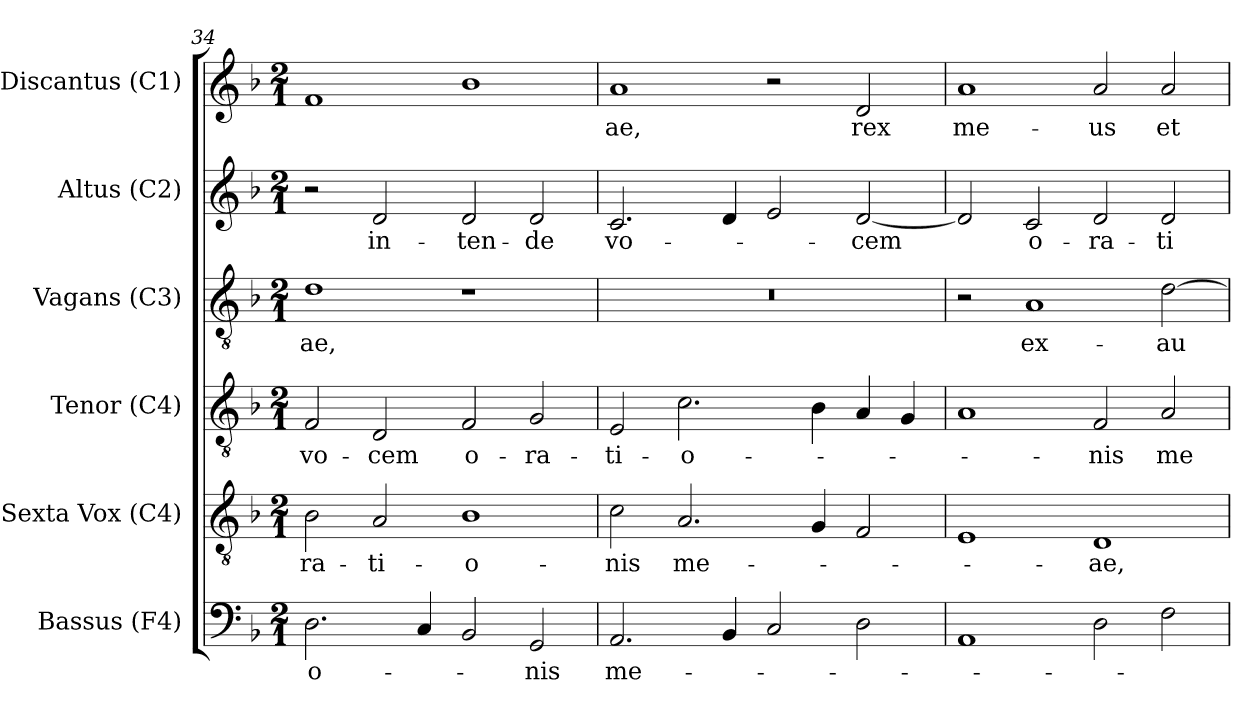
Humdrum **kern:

**kern	**text	**kern	**text	**kern	**text	**kern	**text	**kern	**text	**kern	**text
*part6	*part6	*part5	*part5	*part4	*part4	*part3	*part3	*part2	*part2	*part1	*part1
*staff6	*staff6	*staff5	*staff5	*staff4	*staff4	*staff3	*staff3	*staff2	*staff2	*staff1	*staff1
*I"Bassus (F4)	*	*I"Sexta Vox (C4)	*	*I"Tenor (C4)	*	*I"Vagans (C3)	*	*I"Altus (C2)	*	*I"Discantus (C1)	*
*I'B.	*	*I'SV.	*	*I'T.	*	*I'V.	*	*I'A.	*	*I'D.	*
*clefF4	*	*clefGv2	*	*clefGv2	*	*clefGv2	*	*clefG2	*	*clefG2	*
*	*	*	*	*	*	*ITrd7c12	*	*ITrd7c12	*	*	*
*k[b-]	*	*k[b-]	*	*k[b-]	*	*k[b-]	*	*k[b-]	*	*k[b-]	*
*F:	*	*F:	*	*F:	*	*F:	*	*F:	*	*F:	*
*M2/1	*	*M2/1	*	*M2/1	*	*M2/1	*	*M2/1	*	*M2/1	*
=34	=34	=34	=34	=34	=34	=34	=34	=34	=34	=34	=34
!	!LO:LY:b:color=#000000	!	!	!	!	!	!	!	!	!	!
!	!	!	!LO:LY:b:color=#000000	!	!	!	!	!	!	!	!
!	!	!	!	!	!LO:LY:b:color=#000000	!	!	!	!	!	!
!	!	!	!	!	!	!	!LO:LY:b:color=#000000	!	!	!	!
2.Di\	-o-	2B-i\	-ra-	2Fi/	vo-	1Di	-ae,	2r	.	1fi	.
!	!	!	!LO:LY:b:color=#000000	!	!	!	!	!	!	!	!
!	!	!	!	!	!LO:LY:b:color=#000000	!	!	!	!	!	!
!	!	!	!	!	!	!	!	!	!LO:LY:b:color=#000000	!	!
.	.	2Ai/	-ti-	2Di/	-cem	.	.	2Di/	in-	.	.
4Ci/	.	.	.	.	.	.	.	.	.	.	.
!	!	!	!LO:LY:b:color=#000000	!	!	!	!	!	!	!	!
!	!	!	!	!	!LO:LY:b:color=#000000	!	!	!	!	!	!
!	!	!	!	!	!	!	!	!	!LO:LY:b:color=#000000	!	!
2BB-i/	.	1B-i	-o-	2Fi/	o-	1r	.	2Di/	-ten-	1b-i	.
!	!LO:LY:b:color=#000000	!	!	!	!	!	!	!	!	!	!
!	!	!	!	!	!LO:LY:b:color=#000000	!	!	!	!	!	!
!	!	!	!	!	!	!	!	!	!LO:LY:b:color=#000000	!	!
2GGi/	-nis	.	.	2Gi/	-ra-	.	.	2Di/	-de	.	.
=35	=35	=35	=35	=35	=35	=35	=35	=35	=35	=35	=35
!	!LO:LY:b:color=#000000	!	!	!	!	!	!	!	!	!	!
!	!	!	!LO:LY:b:color=#000000	!	!	!	!	!	!	!	!
!	!	!	!	!	!LO:LY:b:color=#000000	!LO:N:vis=1	!	!	!	!	!
!	!	!	!	!	!	!	!	!	!LO:LY:b:color=#000000	!	!
!	!	!	!	!	!	!	!	!	!	!	!LO:LY:b:color=#000000
2.AAi/	me-	2ci\	-nis	2Ei/	-ti-	0r	.	2.Ci/	vo-	1ai	-ae,
!	!	!	!LO:LY:b:color=#000000	!	!	!	!	!	!	!	!
!	!	!	!	!	!LO:LY:b:color=#000000	!	!	!	!	!	!
.	.	2.Ai/	me-	2.ci\	-o-	.	.	.	.	.	.
4BB-i/	.	.	.	.	.	.	.	4Di/	.	.	.
2Ci/	.	.	.	.	.	.	.	2Ei/	.	2r	.
.	.	4Gi/	.	4B-i\	.	.	.	.	.	.	.
!	!	!	!	!	!	!	!	!	!LO:LY:b:color=#000000	!	!
!	!	!	!	!	!	!	!	!	!	!	!LO:LY:b:color=#000000
2Di\	.	2Fi/	.	4Ai/	.	.	.	[2Di/	-cem	2di/	rex
.	.	.	.	4Gi/	.	.	.	.	.	.	.
!!LO:LB:g=z
=36	=36	=36	=36	=36	=36	=36	=36	=36	=36	=36	=36
!	!	!	!	!	!	!	!	!	!	!	!LO:LY:b:color=#000000
1AAi	.	1Ei	.	1Ai	.	2r	.	2Di/]	.	1ai	me-
!	!	!	!	!	!	!	!LO:LY:b:color=#000000	!	!	!	!
!	!	!	!	!	!	!	!	!	!LO:LY:b:color=#000000	!	!
.	.	.	.	.	.	1AAi	ex-	2Ci/	o-	.	.
!	!	!	!LO:LY:b:color=#000000	!	!	!	!	!	!	!	!
!	!	!	!	!	!LO:LY:b:color=#000000	!	!	!	!	!	!
!	!	!	!	!	!	!	!	!	!LO:LY:b:color=#000000	!	!
!	!	!	!	!	!	!	!	!	!	!	!LO:LY:b:color=#000000
2Di\	.	1Di	-ae,	2Fi/	-nis	.	.	2Di/	-ra-	2ai/	-us
!	!	!	!	!	!LO:LY:b:color=#000000	!	!	!	!	!	!
!	!	!	!	!	!	!	!LO:LY:b:color=#000000	!	!	!	!
!	!	!	!	!	!	!	!	!	!LO:LY:b:color=#000000	!	!
!	!	!	!	!	!	!	!	!	!	!	!LO:LY:b:color=#000000
2Fi\	.	.	.	2Ai/	me-	[2Di\	-au-	2Di/	-ti-	2ai/	et
=	=	=	=	=	=	=	=	=	=	=	=
*-	*-	*-	*-	*-	*-	*-	*-	*-	*-	*-	*-
